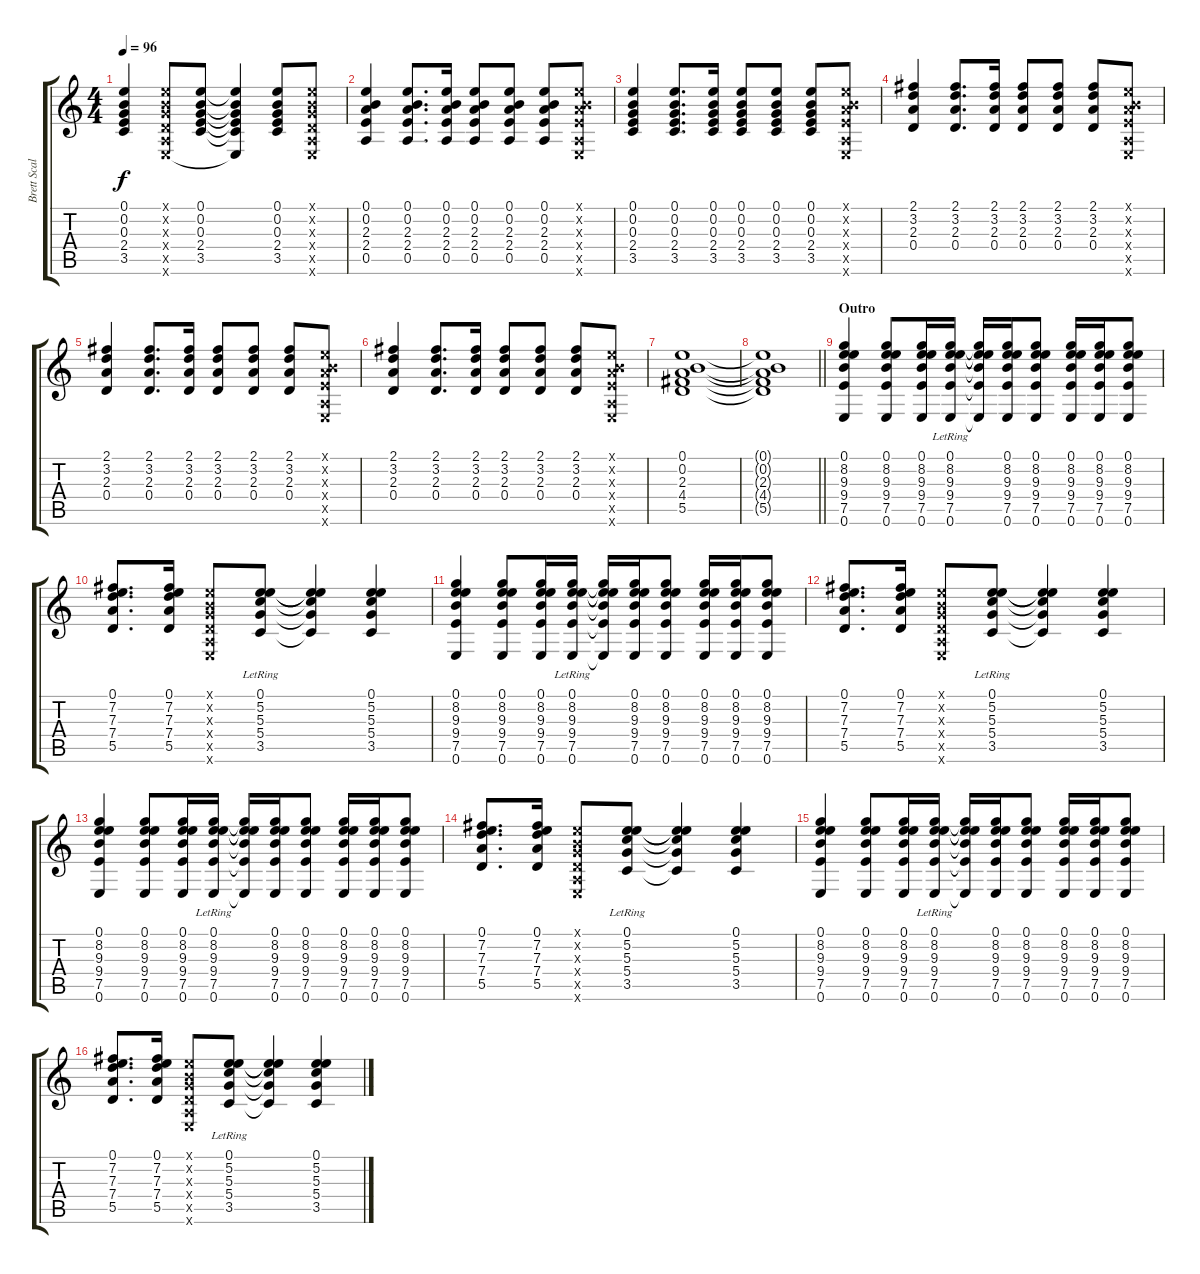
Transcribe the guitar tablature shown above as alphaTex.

\track ("Brett Scallions (Rhythm Guitar)" "Brett Scal") {instrument electricguitarclean}
\staff {score tabs}
\tuning (E4 B3 G3 D3 A2 E2) {hide}
\ts (4 4)
\tempo 96
\clef g2
\ks c
(0.1 0.2 0.3 2.4 3.5).4{dy f} (0.1{x} 0.2{x} 0.3{x} 0.4{x} 0.5{x} 0.6{x}).8 (0.1 0.2 0.3 2.4 3.5).8 (0.1{t} 0.2{t} 0.3{t} 2.4{t} 3.5{t} 0.6{t}).4 (0.1 0.2 0.3 2.4 3.5).8 (0.1{x} 0.2{x} 0.3{x} 0.4{x} 0.5{x} 0.6{x}).8 |
(0.1 0.2 2.3 2.4 0.5).4 (0.1 0.2 2.3 2.4 0.5).8{d} (0.1 0.2 2.3 2.4 0.5).16 (0.1 0.2 2.3 2.4 0.5).8 (0.1 0.2 2.3 2.4 0.5).8 (0.1 0.2 2.3 2.4 0.5).8 (0.1{x} 0.2{x} 2.3{x} 2.4{x} 0.5{x} 0.6{x}).8 |
(0.1 0.2 0.3 2.4 3.5).4 (0.1 0.2 0.3 2.4 3.5).8{d} (0.1 0.2 0.3 2.4 3.5).16 (0.1 0.2 0.3 2.4 3.5).8 (0.1 0.2 0.3 2.4 3.5).8 (0.1 0.2 0.3 2.4 3.5).8 (0.1{x} 0.2{x} 2.3{x} 2.4{x} 0.5{x} 0.6{x}).8 |
(2.1 3.2 2.3 0.4).4 (2.1 3.2 2.3 0.4).8{d} (2.1 3.2 2.3 0.4).16 (2.1 3.2 2.3 0.4).8 (2.1 3.2 2.3 0.4).8 (2.1 3.2 2.3 0.4).8 (0.1{x} 0.2{x} 2.3{x} 2.4{x} 0.5{x} 0.6{x}).8 |
(2.1 3.2 2.3 0.4).4 (2.1 3.2 2.3 0.4).8{d} (2.1 3.2 2.3 0.4).16 (2.1 3.2 2.3 0.4).8 (2.1 3.2 2.3 0.4).8 (2.1 3.2 2.3 0.4).8 (0.1{x} 0.2{x} 2.3{x} 2.4{x} 0.5{x} 0.6{x}).8 |
(2.1 3.2 2.3 0.4).4 (2.1 3.2 2.3 0.4).8{d} (2.1 3.2 2.3 0.4).16 (2.1 3.2 2.3 0.4).8 (2.1 3.2 2.3 0.4).8 (2.1 3.2 2.3 0.4).8 (0.1{x} 0.2{x} 2.3{x} 2.4{x} 0.5{x} 0.6{x}).8 |
(0.1 0.2 2.3 4.4 5.5).1 |
\barLineRight lightlight
(0.1{t} 0.2{t} 2.3{t} 4.4{t} 5.5{t}).1 |
\section ("" "Outro")
(0.1 8.2 9.3 9.4 7.5 0.6).4{instrument electricguitarclean} (0.1 8.2 9.3 9.4 7.5 0.6).8 (0.1 8.2 9.3 9.4 7.5 0.6).16 (0.1{lr} 8.2{lr} 9.3{lr} 9.4{lr} 7.5{lr} 0.6{lr}).16 (0.1{t} 8.2{t} 9.3{t} 9.4{t} 7.5{t} 0.6{t}).16 (0.1 8.2 9.3 9.4 7.5 0.6).16 (0.1 8.2 9.3 9.4 7.5 0.6).8 (0.1 8.2 9.3 9.4 7.5 0.6).16 (0.1 8.2 9.3 9.4 7.5 0.6).16 (0.1 8.2 9.3 9.4 7.5 0.6).8 |
(0.1 7.2 7.3 7.4 5.5).8{d} (0.1 7.2 7.3 7.4 5.5).16 (0.1{x} 0.2{x} 0.3{x} 0.4{x} 0.5{x} 0.6{x}).8 (0.1{lr} 5.2{lr} 5.3{lr} 5.4{lr} 3.5{lr}).8 (0.1{t} 5.2{t} 5.3{t} 5.4{t} 3.5{t}).4 (0.1 5.2 5.3 5.4 3.5).4 |
(0.1 8.2 9.3 9.4 7.5 0.6).4 (0.1 8.2 9.3 9.4 7.5 0.6).8 (0.1 8.2 9.3 9.4 7.5 0.6).16 (0.1{lr} 8.2{lr} 9.3{lr} 9.4{lr} 7.5{lr} 0.6{lr}).16 (0.1{t} 8.2{t} 9.3{t} 9.4{t} 7.5{t} 0.6{t}).16 (0.1 8.2 9.3 9.4 7.5 0.6).16 (0.1 8.2 9.3 9.4 7.5 0.6).8 (0.1 8.2 9.3 9.4 7.5 0.6).16 (0.1 8.2 9.3 9.4 7.5 0.6).16 (0.1 8.2 9.3 9.4 7.5 0.6).8 |
(0.1 7.2 7.3 7.4 5.5).8{d} (0.1 7.2 7.3 7.4 5.5).16 (0.1{x} 0.2{x} 0.3{x} 0.4{x} 0.5{x} 0.6{x}).8 (0.1{lr} 5.2{lr} 5.3{lr} 5.4{lr} 3.5{lr}).8 (0.1{t} 5.2{t} 5.3{t} 5.4{t} 3.5{t}).4 (0.1 5.2 5.3 5.4 3.5).4 |
(0.1 8.2 9.3 9.4 7.5 0.6).4 (0.1 8.2 9.3 9.4 7.5 0.6).8 (0.1 8.2 9.3 9.4 7.5 0.6).16 (0.1{lr} 8.2{lr} 9.3{lr} 9.4{lr} 7.5{lr} 0.6{lr}).16 (0.1{t} 8.2{t} 9.3{t} 9.4{t} 7.5{t} 0.6{t}).16 (0.1 8.2 9.3 9.4 7.5 0.6).16 (0.1 8.2 9.3 9.4 7.5 0.6).8 (0.1 8.2 9.3 9.4 7.5 0.6).16 (0.1 8.2 9.3 9.4 7.5 0.6).16 (0.1 8.2 9.3 9.4 7.5 0.6).8 |
(0.1 7.2 7.3 7.4 5.5).8{d} (0.1 7.2 7.3 7.4 5.5).16 (0.1{x} 0.2{x} 0.3{x} 0.4{x} 0.5{x} 0.6{x}).8 (0.1{lr} 5.2{lr} 5.3{lr} 5.4{lr} 3.5{lr}).8 (0.1{t} 5.2{t} 5.3{t} 5.4{t} 3.5{t}).4 (0.1 5.2 5.3 5.4 3.5).4 |
(0.1 8.2 9.3 9.4 7.5 0.6).4 (0.1 8.2 9.3 9.4 7.5 0.6).8 (0.1 8.2 9.3 9.4 7.5 0.6).16 (0.1{lr} 8.2{lr} 9.3{lr} 9.4{lr} 7.5{lr} 0.6{lr}).16 (0.1{t} 8.2{t} 9.3{t} 9.4{t} 7.5{t} 0.6{t}).16 (0.1 8.2 9.3 9.4 7.5 0.6).16 (0.1 8.2 9.3 9.4 7.5 0.6).8 (0.1 8.2 9.3 9.4 7.5 0.6).16 (0.1 8.2 9.3 9.4 7.5 0.6).16 (0.1 8.2 9.3 9.4 7.5 0.6).8 |
(0.1 7.2 7.3 7.4 5.5).8{d} (0.1 7.2 7.3 7.4 5.5).16 (0.1{x} 0.2{x} 0.3{x} 0.4{x} 0.5{x} 0.6{x}).8 (0.1{lr} 5.2{lr} 5.3{lr} 5.4{lr} 3.5{lr}).8 (0.1{t} 5.2{t} 5.3{t} 5.4{t} 3.5{t}).4 (0.1 5.2 5.3 5.4 3.5).4
